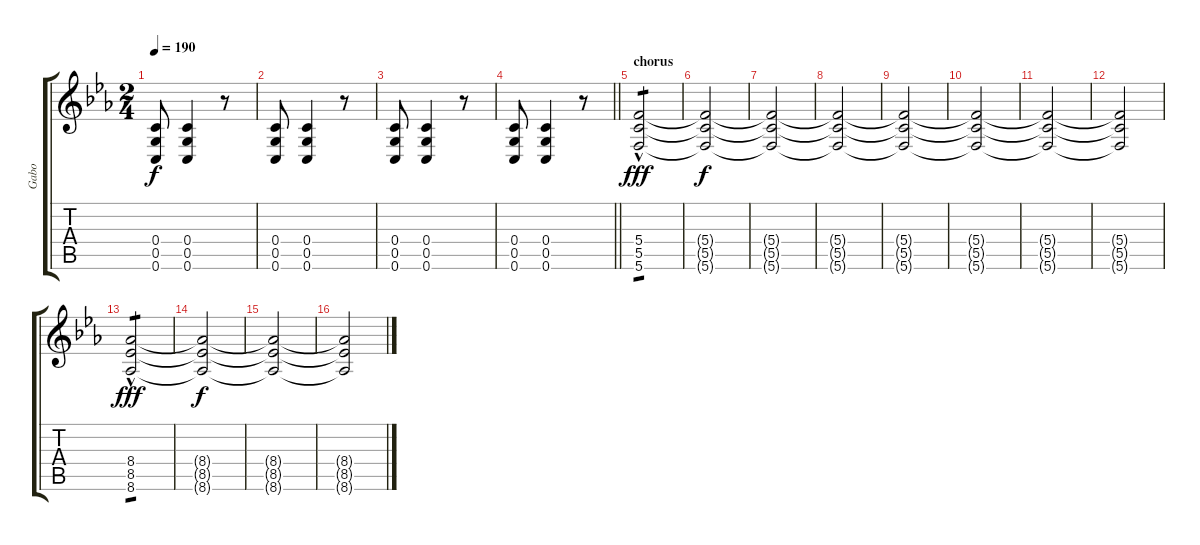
\track ("Gabo" "Gabo") {instrument distortionguitar}
\staff {score tabs}
\tuning (D4 A3 F3 C3 G2 C2) {hide}
\ts (2 4)
\tempo 190
\clef g2
\ks eb
(0.4 0.5 0.6).8{dy f} (0.4 0.5 0.6).4 r.8 |
(0.4 0.5 0.6).8 (0.4 0.5 0.6).4 r.8 |
(0.4 0.5 0.6).8 (0.4 0.5 0.6).4 r.8 |
\barLineRight lightlight
(0.4 0.5 0.6).8 (0.4 0.5 0.6).4 r.8 |
\section ("" "chorus")
(5.4{hac} 5.5{hac} 5.6{hac}).2{tp 1 dy fff} |
(5.4{t} 5.5{t} 5.6{t}).2{dy f} |
(5.4{t} 5.5{t} 5.6{t}).2 |
(5.4{t} 5.5{t} 5.6{t}).2 |
(5.4{t} 5.5{t} 5.6{t}).2 |
(5.4{t} 5.5{t} 5.6{t}).2 |
(5.4{t} 5.5{t} 5.6{t}).2 |
(5.4{t} 5.5{t} 5.6{t}).2 |
(8.4{hac} 8.5{hac} 8.6{hac}).2{tp 1 dy fff} |
(8.4{t} 8.5{t} 8.6{t}).2{dy f} |
(8.4{t} 8.5{t} 8.6{t}).2 |
(8.4{t} 8.5{t} 8.6{t}).2
